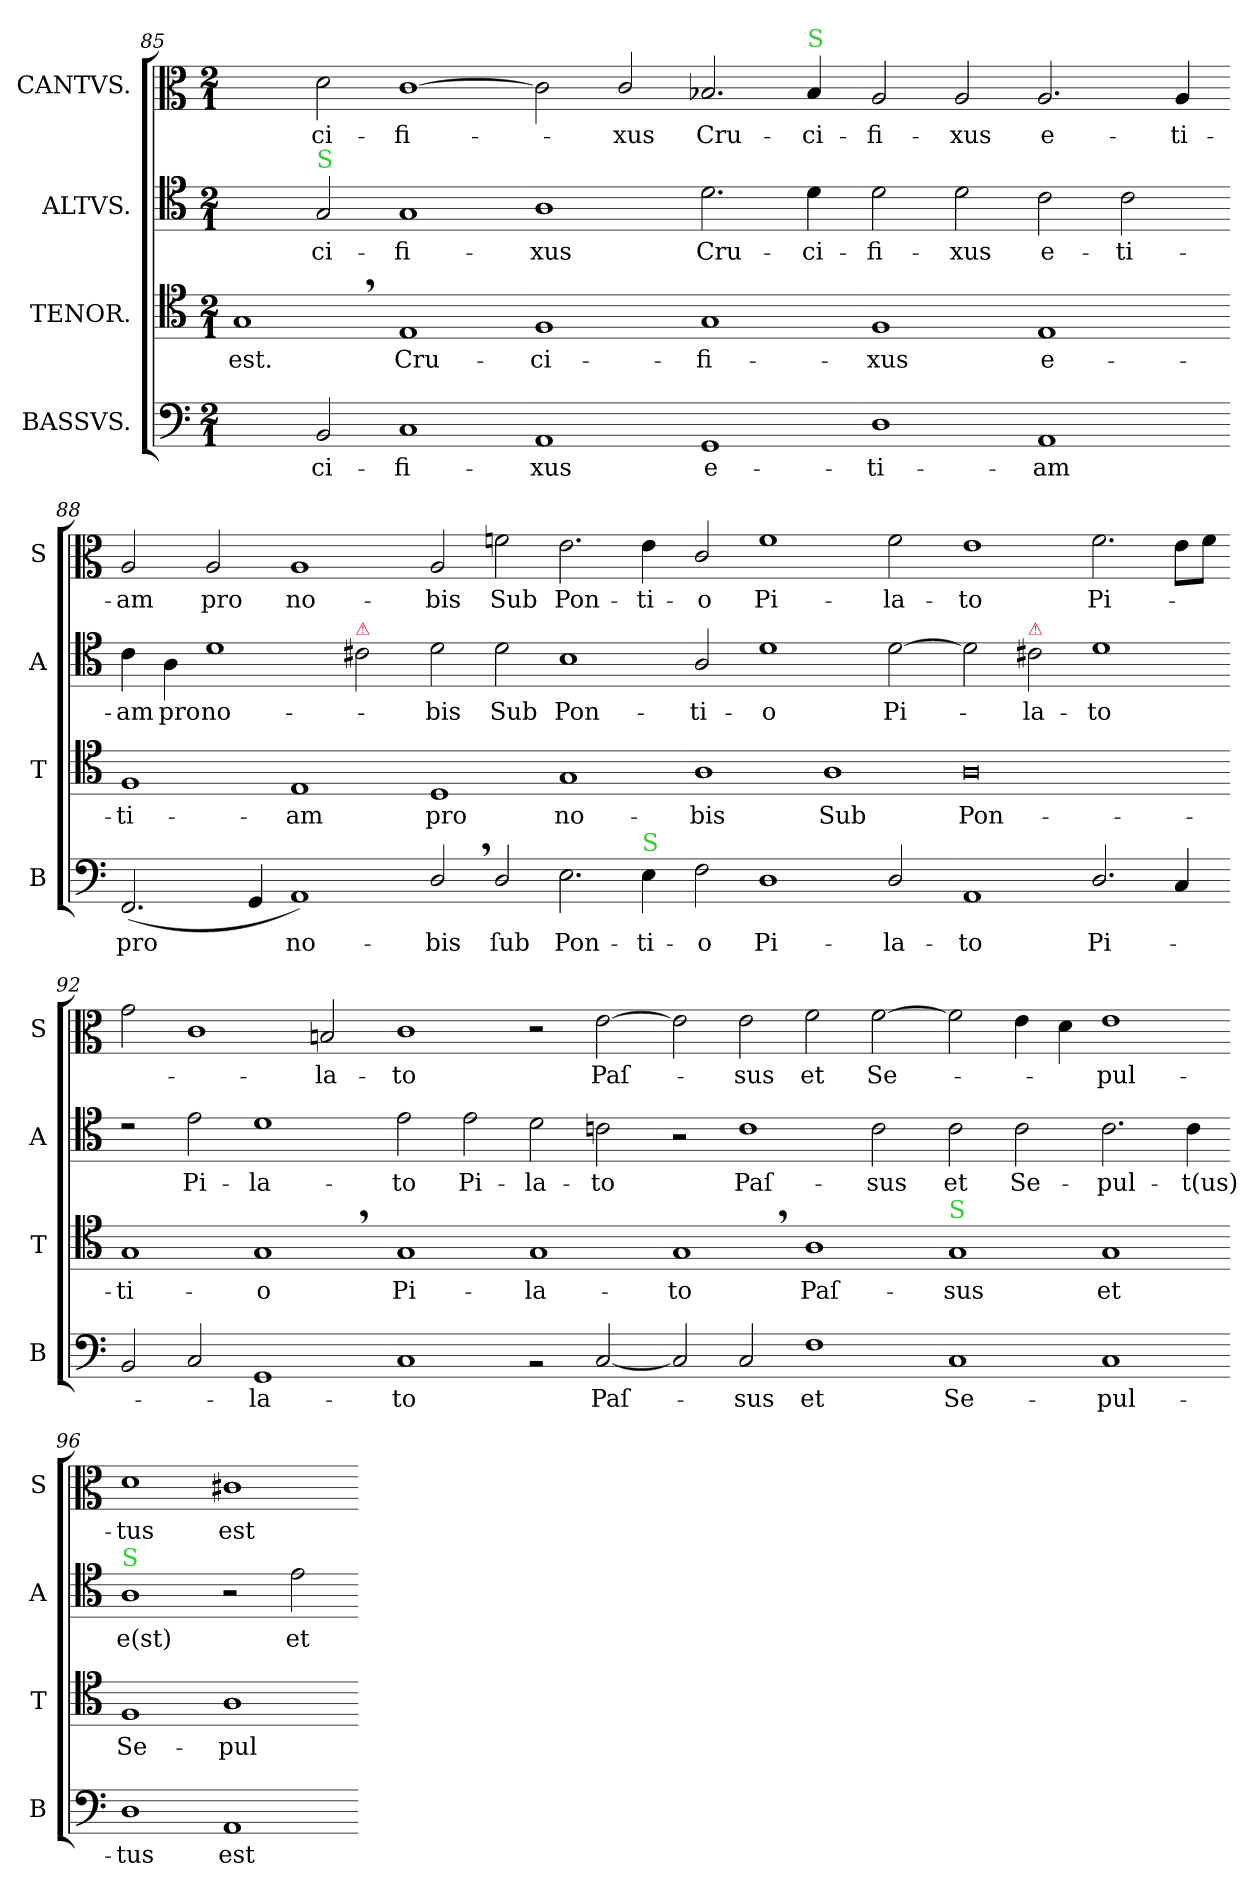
**kern	**text	**kern	**text	**kern	**text	**kern	**text
*part4	*part4	*part3	*part3	*part2	*part2	*part1	*part1
*staff4	*staff4	*staff3	*staff3	*staff2	*staff2	*staff1	*staff1
*I"BASSVS.	*	*I"TENOR.	*	*I"ALTVS.	*	*I"CANTVS.	*
*I'B	*	*I'T	*	*I'A	*	*I'S	*
*clefF4	*	*clefC4	*	*clefC4	*	*clefC3	*
*k[]	*	*k[]	*	*k[]	*	*k[]	*
*M2/1	*	*M2/1	*	*M2/1	*	*M2/1	*
=85	=85	=85	=85	=85	=85	=85	=85
2ryy	.	1G,<	est.	2ryy	.	2ryy	.
!	!	!	!	!LO:TX:a:color=limegreen:t=S	!	!	!
2BB/	-ci-	.	.	2G/	-ci-	2d\	-ci-
1C	-fi-	1E	Cru-	1G	-fi-	[1c	-fi-
=86-	=86-	=86-	=86-	=86-	=86-	=86-	=86-
1AA	-xus	1F	-ci-	1A	-xus	2c]	.
.	.	.	.	.	.	2c/	-xus
1GG	e-	1G	-fi-	2.d\	Cru-	2.B-X/	Cru-
!	!	!	!	!	!	!LO:TX:a:color=limegreen:t=S	!
.	.	.	.	4d\	-ci-	4B-/	-ci-
=87-	=87-	=87-	=87-	=87-	=87-	=87-	=87-
1D	-ti-	1F	-xus	2d\	-fi-	2A/	-fi-
.	.	.	.	2d\	-xus	2A/	-xus
1AA	-am	1E	e-	2c\	e-	2.A/	e-
.	.	.	.	2c\	-ti-	.	.
.	.	.	.	.	.	4A/	-ti-
=88-	=88-	=88-	=88-	=88-	=88-	=88-	=88-
(2.FF/	pro	1F	-ti-	4c\	-am	2A/	-am
.	.	.	.	4A\	pro	.	.
.	.	.	.	1d	no-	2A/	pro
4GG/	.	.	.	.	.	.	.
1AA)	no-	1E	-am	.	.	1A	no-
!	!	!	!	!LO:TX:a:color=crimson:t=⚠	!	!	!
.	.	.	.	2c#X\	.	.	.
=89-	=89-	=89-	=89-	=89-	=89-	=89-	=89-
2D,</	-bis	1D	pro	2d\	-bis	2A/	-bis
2D/	ſub	.	.	2d\	Sub	2fn\	Sub
2.E\	Pon-	1G	no-	1B	Pon-	2.e\	Pon-
!LO:TX:a:color=limegreen:t=S	!	!	!	!	!	!	!
4E\	-ti-	.	.	.	.	4e\	-ti-
=90-	=90-	=90-	=90-	=90-	=90-	=90-	=90-
2F\	-o	1A	-bis	2A/	-ti-	2c/	-o
1D	Pi-	.	.	1d	-o	1f\	Pi-
.	.	1A	Sub	.	.	.	.
2D/	-la-	.	.	[2d	Pi-	2f\	-la-
=91-	=91-	=91-	=91-	=91-	=91-	=91-	=91-
1AA	-to	0A	Pon-	2d]	.	1e	-to
!	!	!	!	!LO:TX:a:color=crimson:t=⚠	!	!	!
.	.	.	.	2c#X\	-la-	.	.
2.D/	Pi-	.	.	1d	-to	2.f\	Pi-
4C/	.	.	.	.	.	8e\L	.
.	.	.	.	.	.	8f\J	.
=92-	=92-	=92-	=92-	=92-	=92-	=92-	=92-
2BB/	.	1G	-ti-	2rc	.	2g\	.
2C/	.	.	.	2e\	Pi-	1c\	.
1GG	-la-	1G,<	-o	1d	-la-	.	.
.	.	.	.	.	.	2Bn/	-la-
=93-	=93-	=93-	=93-	=93-	=93-	=93-	=93-
1C	-to	1G	Pi-	2e\	-to	1c	-to
.	.	.	.	2e\	Pi-	.	.
2rBB	.	1G	-la-	2d\	-la-	2r	.
[2C	Paſ-	.	.	2cn\	-to	[2e	Paſ-
=94-	=94-	=94-	=94-	=94-	=94-	=94-	=94-
2C]	.	1G,<	-to	2r	.	2e]	.
2C/	-sus	.	.	1c	Paſ-	2e\	-sus
1F	et	1A	Paſ-	.	.	2f\	et
.	.	.	.	2c\	-sus	[2f	Se-
=95-	=95-	=95-	=95-	=95-	=95-	=95-	=95-
!	!	!LO:TX:a:color=limegreen:t=S	!	!	!	!	!
1C	Se-	1G	-sus	2c\	et	2f]	.
.	.	.	.	2c\	Se-	4e\	.
.	.	.	.	.	.	4d\	.
1C	-pul-	1G	et	2.c\	-pul-	1e	-pul-
.	.	.	.	4c\	-t(us)	.	.
=96-	=96-	=96-	=96-	=96-	=96-	=96-	=96-
!	!	!	!	!LO:TX:a:color=limegreen:t=S	!	!	!
1D	-tus	1F	Se-	1A	e(st)	1d	-tus
1AA	est	1A	-pul-	2r	.	1c#X	est
.	.	.	.	2e\	et	.	.
=-	=-	=-	=-	=-	=-	=-	=-
*-	*-	*-	*-	*-	*-	*-	*-
